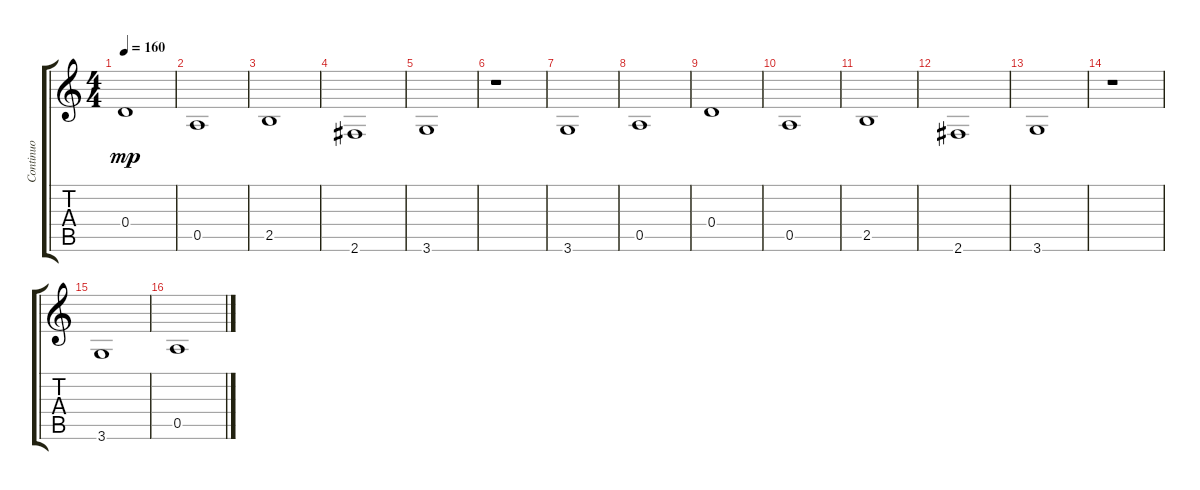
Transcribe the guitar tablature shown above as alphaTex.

\track ("Continuo" "Continuo") {instrument acousticguitarnylon}
\staff {score tabs}
\tuning (E4 B3 G3 D3 A2 E2) {hide}
\ts (4 4)
\tempo 160
\clef g2
\ks c
0.4.1{dy mp} |
0.5.1 |
2.5.1 |
2.6.1 |
3.6.1 |
r.1 |
3.6.1 |
0.5.1 |
0.4.1 |
0.5.1 |
2.5.1 |
2.6.1 |
3.6.1 |
r.1 |
3.6.1 |
0.5.1
